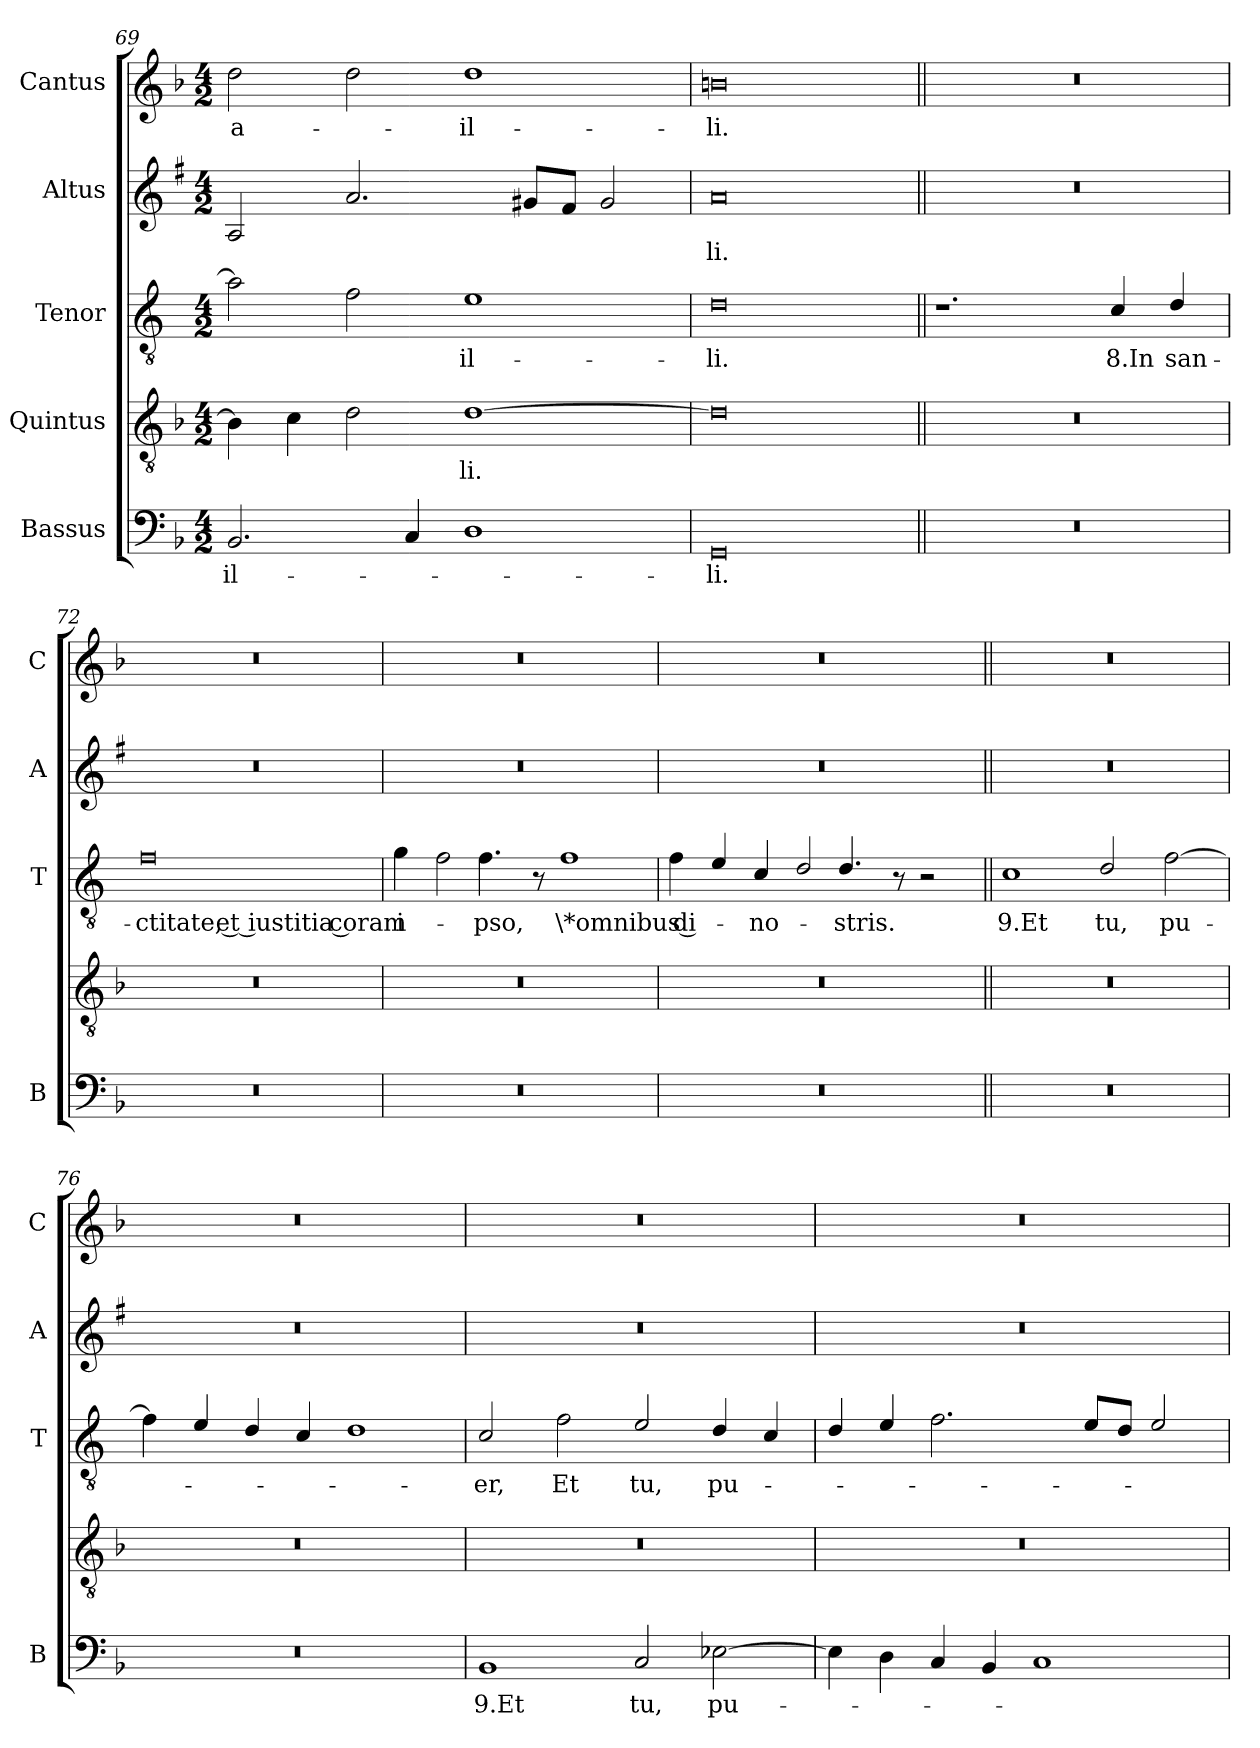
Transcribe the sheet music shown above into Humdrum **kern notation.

**kern	**text	**kern	**text	**kern	**text	**kern	**text	**kern	**text
*part5	*part5	*part4	*part4	*part3	*part3	*part2	*part2	*part1	*part1
*staff5	*staff5	*staff4	*staff4	*staff3	*staff3	*staff2	*staff2	*staff1	*staff1
*I"Bassus	*	*I"Quintus	*	*I"Tenor	*	*I"Altus	*	*I"Cantus	*
*I'B	*	*	*	*I'T	*	*I'A	*	*I'C	*
*clefF4	*	*clefGv2	*	*clefGv2	*	*clefG2	*	*clefG2	*
*	*	*	*	*ITrd4c7	*	*ITrd1c2	*	*	*
*k[b-]	*	*k[b-]	*	*k[b-]	*	*k[b-]	*	*k[b-]	*
*F:	*	*F:	*	*F:	*	*F:	*	*F:	*
*M4/2	*	*M4/2	*	*M4/2	*	*M4/2	*	*M4/2	*
=69	=69	=69	=69	=69	=69	=69	=69	=69	=69
!	!LO:LY:b	!	!	!	!	!	!	!	!LO:LY:b
2.BB-/	-il-	4B-\]	.	2d\]	.	2G/	.	2dd\	-a-
.	.	4c\	.	.	.	.	.	.	.
.	.	2d\	.	2B-\	.	2.g/	.	2dd\	.
4C/	.	.	.	.	.	.	.	.	.
!	!	!	!LO:LY:b	!	!LO:LY:b	!	!	!	!LO:LY:b
1D	.	[1d	-li.	1A	-il-	.	.	1dd	-il-
.	.	.	.	.	.	8f#X/L	.	.	.
.	.	.	.	.	.	8e/J	.	.	.
.	.	.	.	.	.	2f#/	.	.	.
=70	=70	=70	=70	=70	=70	=70	=70	=70	=70
!	!LO:LY:b	!	!	!	!LO:LY:b	!	!LO:LY:b	!	!LO:LY:b
0GG	-li.	0d]	.	0G	-li.	0g	-li.	0bn	-li.
!!LO:LB:g=z
=71||	=71||	=71||	=71||	=71||	=71||	=71||	=71||	=71||	=71||
0r	.	0r	.	1.r	.	0r	.	0r	.
!	!	!	!	!	!LO:LY:b	!	!	!	!
.	.	.	.	4F/	8.In	.	.	.	.
!	!	!	!	!	!LO:LY:b	!	!	!	!
.	.	.	.	4G/	san-	.	.	.	.
=72	=72	=72	=72	=72	=72	=72	=72	=72	=72
!	!	!	!	!	!LO:LY:b	!	!	!	!
0r	.	0r	.	0B-	-ctitate, et iustitia coram	0r	.	0r	.
=73	=73	=73	=73	=73	=73	=73	=73	=73	=73
!	!	!	!	!	!LO:LY:b	!	!	!	!
0r	.	0r	.	4c\	i-	0r	.	0r	.
!	!	!	!	!LO:N:head=open	!	!	!	!	!
.	.	.	.	4B-\	.	.	.	.	.
!	!	!	!	!	!LO:LY:b	!	!	!	!
.	.	.	.	4.B-\	-pso,	.	.	.	.
.	.	.	.	8r	.	.	.	.	.
!	!	!	!	!	!LO:LY:b	!	!	!	!
.	.	.	.	1B-	\*omnibus di-	.	.	.	.
=74	=74	=74	=74	=74	=74	=74	=74	=74	=74
0r	.	0r	.	4B-\	.	0r	.	0r	.
.	.	.	.	4A/	.	.	.	.	.
!	!	!	!	!	!LO:LY:b	!	!	!	!
.	.	.	.	4F/	-no-	.	.	.	.
!	!	!	!	!LO:N:head=open	!	!	!	!	!
.	.	.	.	4G/	.	.	.	.	.
!	!	!	!	!	!LO:LY:b	!	!	!	!
.	.	.	.	4.G/	-stris.	.	.	.	.
.	.	.	.	8r	.	.	.	.	.
.	.	.	.	2r	.	.	.	.	.
!!LO:LB:g=z
=75||	=75||	=75||	=75||	=75||	=75||	=75||	=75||	=75||	=75||
!	!	!	!	!	!LO:LY:b	!	!	!	!
0r	.	0r	.	1F	9.Et	0r	.	0r	.
!	!	!	!	!	!LO:LY:b	!	!	!	!
.	.	.	.	2G/	tu,	.	.	.	.
!	!	!	!	!	!LO:LY:b	!	!	!	!
.	.	.	.	[2B-\	pu-	.	.	.	.
=76	=76	=76	=76	=76	=76	=76	=76	=76	=76
0r	.	0r	.	4B-\]	.	0r	.	0r	.
.	.	.	.	4A/	.	.	.	.	.
.	.	.	.	4G/	.	.	.	.	.
.	.	.	.	4F/	.	.	.	.	.
.	.	.	.	1G	.	.	.	.	.
=77	=77	=77	=77	=77	=77	=77	=77	=77	=77
!	!LO:LY:b	!	!	!	!LO:LY:b	!	!	!	!
1BB-	9.Et	0r	.	2F/	-er,	0r	.	0r	.
!	!	!	!	!	!LO:LY:b	!	!	!	!
.	.	.	.	2B-\	Et	.	.	.	.
!	!LO:LY:b	!	!	!	!LO:LY:b	!	!	!	!
2C/	tu,	.	.	2A/	tu,	.	.	.	.
!	!LO:LY:b	!	!	!	!LO:LY:b	!	!	!	!
[2E-X\	pu-	.	.	4G/	pu-	.	.	.	.
.	.	.	.	4F/	.	.	.	.	.
=78	=78	=78	=78	=78	=78	=78	=78	=78	=78
4E-\]	.	0r	.	4G/	.	0r	.	0r	.
4D\	.	.	.	4A/	.	.	.	.	.
4C/	.	.	.	2.B-\	.	.	.	.	.
4BB-/	.	.	.	.	.	.	.	.	.
1C	.	.	.	.	.	.	.	.	.
.	.	.	.	8A/L	.	.	.	.	.
.	.	.	.	8G/J	.	.	.	.	.
.	.	.	.	2A/	.	.	.	.	.
=	=	=	=	=	=	=	=	=	=
*-	*-	*-	*-	*-	*-	*-	*-	*-	*-
